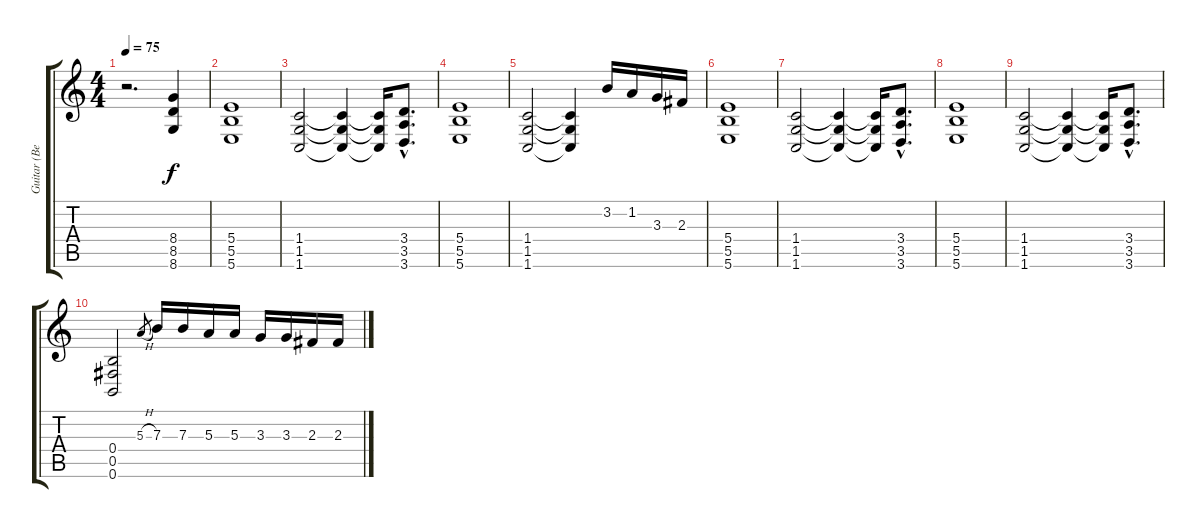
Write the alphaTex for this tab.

\track ("Guitar (Ben Moody)" "Guitar (Be") {instrument distortionguitar}
\staff {score tabs}
\tuning (Db4 Ab3 E3 B2 Gb2 B1) {hide}
\ts (4 4)
\tempo 75
\clef g2
\ks c
r.2{d dy f} (8.4 8.5 8.6).4{instrument overdrivenguitar} |
(5.4 5.5 5.6).1{instrument distortionguitar} |
(1.4 1.5 1.6).2 (1.4{t} 1.5{t} 1.6{t}).4 (1.4{t} 1.5{t} 1.6{t}).16 (3.4{hac} 3.5{hac} 3.6{hac}).8{d} |
(5.4 5.5 5.6).1 |
(1.4 1.5 1.6).2 (1.4{t} 1.5{t} 1.6{t}).4 3.2.16 1.2.16 3.3.16 2.3.16 |
(5.4 5.5 5.6).1 |
(1.4 1.5 1.6).2 (1.4{t} 1.5{t} 1.6{t}).4 (1.4{t} 1.5{t} 1.6{t}).16 (3.4{hac} 3.5{hac} 3.6{hac}).8{d} |
(5.4 5.5 5.6).1 |
(1.4 1.5 1.6).2 (1.4{t} 1.5{t} 1.6{t}).4 (1.4{t} 1.5{t} 1.6{t}).16 (3.4{hac} 3.5{hac} 3.6{hac}).8{d} |
(0.4 0.5 0.6).2 5.3{h}.8{gr} 7.3.16 7.3.16 5.3.16 5.3.16 3.3.16 3.3.16 2.3.16 2.3.16
